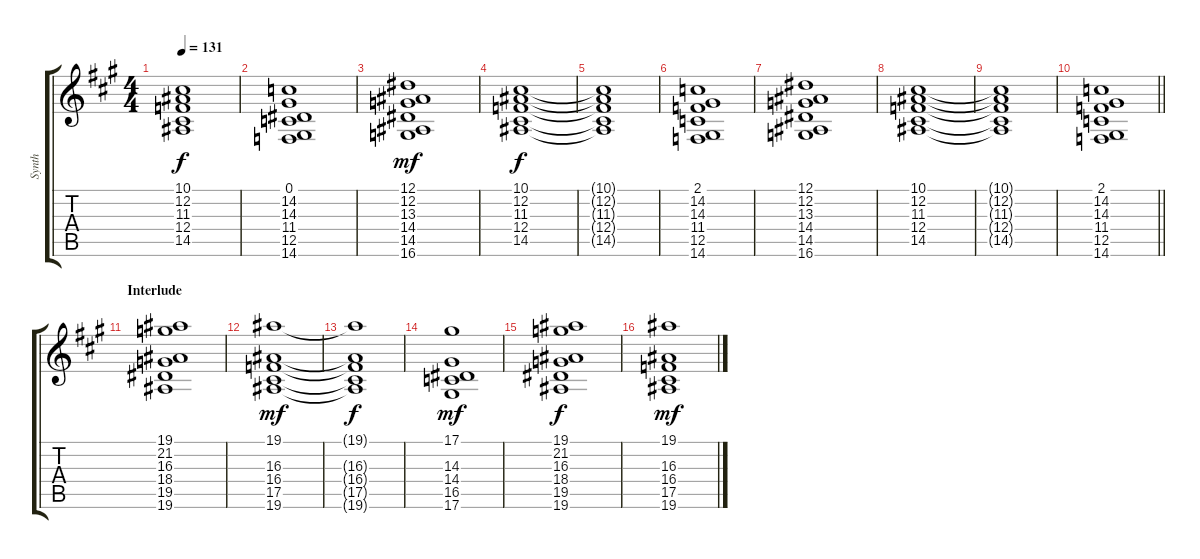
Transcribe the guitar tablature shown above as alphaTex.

\track ("Synth" "Synth") {instrument pad2warm}
\staff {score tabs}
\tuning (Eb4 Bb3 Gb3 Db3 Ab2 Eb2) {hide}
\ts (4 4)
\tempo 131
\clef g2
\ks a
(10.1{t} 12.2{t} 11.3{t} 12.4{t} 14.5{t}).1{dy f} |
(0.1 14.2 14.3 11.4 12.5 14.6).1 |
(12.1 12.2 13.3 14.4 14.5 16.6).1{dy mf} |
(10.1 12.2 11.3 12.4 14.5).1{dy f} |
(10.1{t} 12.2{t} 11.3{t} 12.4{t} 14.5{t}).1 |
(2.1 14.2 14.3 11.4 12.5 14.6).1 |
(12.1 12.2 13.3 14.4 14.5 16.6).1 |
(10.1 12.2 11.3 12.4 14.5).1 |
(10.1{t} 12.2{t} 11.3{t} 12.4{t} 14.5{t}).1 |
\barLineRight lightlight
(2.1 14.2 14.3 11.4 12.5 14.6).1 |
\section ("" "Interlude")
(19.1 21.2 16.3 18.4 19.5 19.6).1 |
(19.1 16.3 16.4 17.5 19.6).1{dy mf} |
(19.1{t} 16.3{t} 16.4{t} 17.5{t} 19.6{t}).1{dy f} |
(17.1 14.3 14.4 16.5 17.6).1{dy mf} |
(19.1 21.2 16.3 18.4 19.5 19.6).1{dy f} |
(19.1 16.3 16.4 17.5 19.6).1{dy mf}
